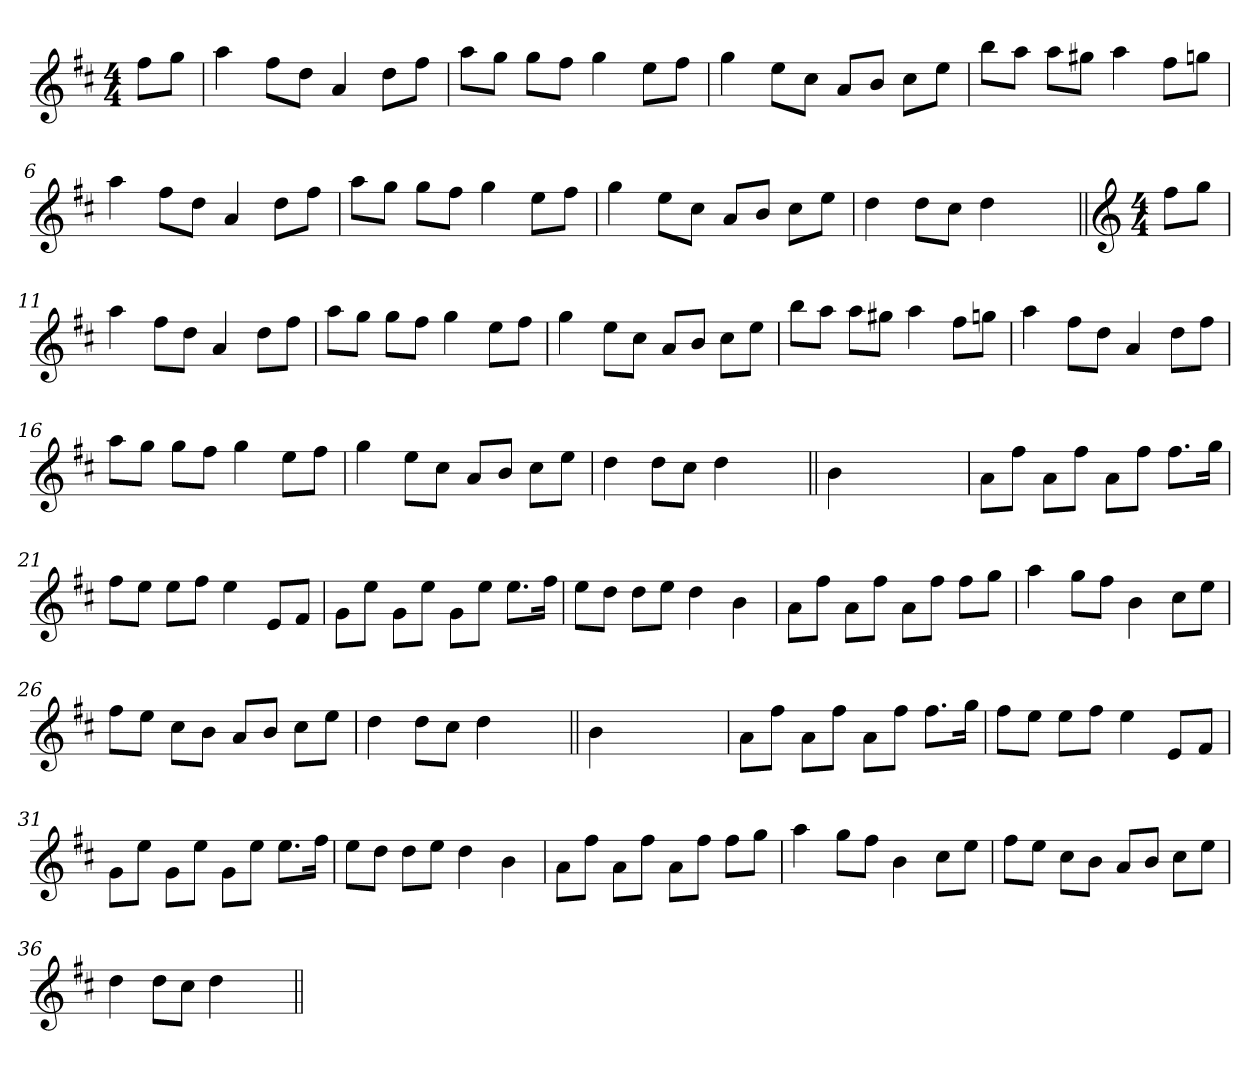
**kern
*part1
*staff1
*clefG2
*k[f#c#]
*D:
*M4/4
=1
8ff#\L
8gg\J
=2
4aa\
8ff#\L
8dd\J
4a/
8dd\L
8ff#\J
=3
8aa\L
8gg\J
8gg\L
8ff#\J
4gg\
8ee\L
8ff#\J
=4
4gg\
8ee\L
8cc#\J
8a/L
8b/J
8cc#\L
8ee\J
=5
8bb\L
8aa\J
8aa\L
8gg#X\J
4aa\
8ff#\L
8ggn\J
=6
4aa\
8ff#\L
8dd\J
4a/
8dd\L
8ff#\J
!!LO:LB:g=z
=7
8aa\L
8gg\J
8gg\L
8ff#\J
4gg\
8ee\L
8ff#\J
=8
4gg\
8ee\L
8cc#\J
8a/L
8b/J
8cc#\L
8ee\J
=9
4dd\
8dd\L
8cc#\J
4dd\
4ryy
=10||
*clefG2
*M4/4
8ff#\L
8gg\J
=11
4aa\
8ff#\L
8dd\J
4a/
8dd\L
8ff#\J
=12
8aa\L
8gg\J
8gg\L
8ff#\J
4gg\
8ee\L
8ff#\J
!!LO:LB:g=z
=13
4gg\
8ee\L
8cc#\J
8a/L
8b/J
8cc#\L
8ee\J
=14
8bb\L
8aa\J
8aa\L
8gg#X\J
4aa\
8ff#\L
8ggn\J
=15
4aa\
8ff#\L
8dd\J
4a/
8dd\L
8ff#\J
=16
8aa\L
8gg\J
8gg\L
8ff#\J
4gg\
8ee\L
8ff#\J
=17
4gg\
8ee\L
8cc#\J
8a/L
8b/J
8cc#\L
8ee\J
=18
4dd\
8dd\L
8cc#\J
4dd\
4ryy
!!LO:LB:g=z
=19||
4b\
2.ryy
=20
8a\L
8ff#\J
8a\L
8ff#\J
8a\L
8ff#\J
8.ff#\L
16gg\Jk
=21
8ff#\L
8ee\J
8ee\L
8ff#\J
4ee\
8e/L
8f#/J
=22
8g\L
8ee\J
8g\L
8ee\J
8g\L
8ee\J
8.ee\L
16ff#\Jk
=23
8ee\L
8dd\J
8dd\L
8ee\J
4dd\
4b\
=24
8a\L
8ff#\J
8a\L
8ff#\J
8a\L
8ff#\J
8ff#\L
8gg\J
!!LO:LB:g=z
=25
4aa\
8gg\L
8ff#\J
4b\
8cc#\L
8ee\J
=26
8ff#\L
8ee\J
8cc#\L
8b\J
8a/L
8b/J
8cc#\L
8ee\J
=27
4dd\
8dd\L
8cc#\J
4dd\
4ryy
=28||
4b\
2.ryy
=29
8a\L
8ff#\J
8a\L
8ff#\J
8a\L
8ff#\J
8.ff#\L
16gg\Jk
=30
8ff#\L
8ee\J
8ee\L
8ff#\J
4ee\
8e/L
8f#/J
!!LO:LB:g=z
=31
8g\L
8ee\J
8g\L
8ee\J
8g\L
8ee\J
8.ee\L
16ff#\Jk
=32
8ee\L
8dd\J
8dd\L
8ee\J
4dd\
4b\
=33
8a\L
8ff#\J
8a\L
8ff#\J
8a\L
8ff#\J
8ff#\L
8gg\J
=34
4aa\
8gg\L
8ff#\J
4b\
8cc#\L
8ee\J
=35
8ff#\L
8ee\J
8cc#\L
8b\J
8a/L
8b/J
8cc#\L
8ee\J
=36
4dd\
8dd\L
8cc#\J
4dd\
4ryy
=||
*-
